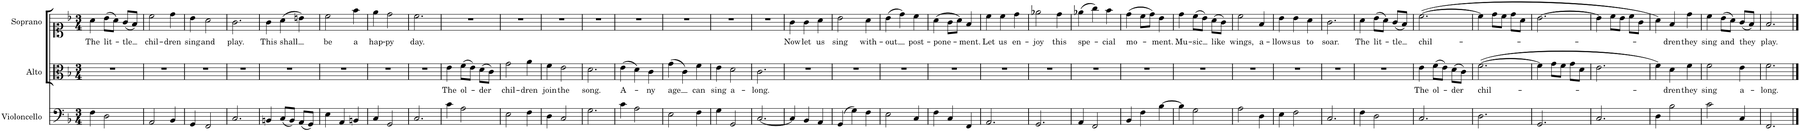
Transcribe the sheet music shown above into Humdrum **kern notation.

**kern	**kern	**text	**kern	**text
*part3	*part2	*part2	*part1	*part1
*staff3	*staff2	*staff2	*staff1	*staff1
*I"Violoncello	*I"Alto	*	*I"Soprano	*
*I'Vc.	*I'A.	*	*I'S.	*
*clefF4	*clefC3	*	*clefC1	*
*k[b-]	*k[b-]	*	*k[b-]	*
*M3/4	*M3/4	*	*M3/4	*
=1	=1	=1	=1	=1
!	!	!	!	!LO:LY:b
4F\	2.r	.	4a\	The
!	!	!	!	!LO:LY:b
2D\	.	.	(8b-\L	-lit-
.	.	.	8a\J)	.
!	!	!	!	!LO:LY:b
.	.	.	(8g/L	-tle
.	.	.	8f/J)	.
=2	=2	=2	=2	=2
!	!	!	!	!LO:LY:b
2AA/	2.r	.	2cc\	chil-
!	!	!	!	!LO:LY:b
4BB-/	.	.	4dd\	-dren
=3	=3	=3	=3	=3
!	!	!	!	!LO:LY:b
4GG/	2.r	.	4b-\	sing
!	!	!	!	!LO:LY:b
2FF/	.	.	2a\	and
=4	=4	=4	=4	=4
!	!	!	!	!LO:LY:b
2.C/	2.r	.	2.g\	play.
=5	=5	=5	=5	=5
!	!	!	!	!LO:LY:b
4BBn/	2.r	.	4g\	This
!	!	!	!	!LO:LY:b
(8C/L	.	.	(4a\	shall
8BB/J)	.	.	.	.
(8AA/L	.	.	4bn\)	.
8GG/J)	.	.	.	.
=6	=6	=6	=6	=6
!	!	!	!	!LO:LY:b
4E\	2.r	.	2cc\	be
4AA/	.	.	.	.
!	!	!	!	!LO:LY:b
4BBn/	.	.	4ff\	a
=7	=7	=7	=7	=7
!	!	!	!	!LO:LY:b
4C/	2.r	.	4ee\	hap-
!	!	!	!	!LO:LY:b
2GG/	.	.	2dd\	-py
=8	=8	=8	=8	=8
!	!	!	!	!LO:LY:b
2.C/	2.r	.	2.cc\	day.
=9	=9	=9	=9	=9
!	!	!LO:LY:b	!	!
4c\	4e\	The	2.r	.
!	!	!LO:LY:b	!	!
2A\	(8f\L	-ol-	.	.
.	8e\J)	.	.	.
!	!	!LO:LY:b	!	!
.	(8d\L	-der	.	.
.	8c\J)	.	.	.
=10	=10	=10	=10	=10
!	!	!LO:LY:b	!	!
2E\	2g\	chil-	2.r	.
!	!	!LO:LY:b	!	!
4F\	4a\	-dren	.	.
=11	=11	=11	=11	=11
!	!	!LO:LY:b	!	!
4D\	4f\	join	2.r	.
!	!	!LO:LY:b	!	!
2C/	2e\	the	.	.
=12	=12	=12	=12	=12
!	!	!LO:LY:b	!	!
2.G\	2.d\	song.	2.r	.
=13	=13	=13	=13	=13
!	!	!LO:LY:b	!	!
4c\	(4e\	A-	2.r	.
2A\	4d\)	.	.	.
!	!	!LO:LY:b	!	!
.	4c\	-ny	.	.
=14	=14	=14	=14	=14
!	!	!LO:LY:b	!	!
2E\	(4g\	age	2.r	.
.	4c\)	.	.	.
!	!	!LO:LY:b	!	!
4F\	4f\	can	.	.
=15	=15	=15	=15	=15
!	!	!LO:LY:b	!	!
4G\	4e\	sing	2.r	.
!	!	!LO:LY:b	!	!
2GG/	2d\	a-	.	.
=16	=16	=16	=16	=16
!	!	!LO:LY:b	!	!
[2.C/	2.c\	-long.	2.r	.
=17	=17	=17	=17	=17
!	!	!	!	!LO:LY:b
4C/]	2.r	.	4g\	Now
!	!	!	!	!LO:LY:b
4BB-/	.	.	4g\	let
!	!	!	!	!LO:LY:b
4AA/	.	.	4a\	us
=18	=18	=18	=18	=18
!	!	!	!	!LO:LY:b
(4GG/	2.r	.	2b-\	sing
4G\)	.	.	.	.
!	!	!	!	!LO:LY:b
4F\	.	.	4a\	with-
=19	=19	=19	=19	=19
!	!	!	!	!LO:LY:b
2E\	2.r	.	(4b-\	-out
.	.	.	4dd\)	.
!	!	!	!	!LO:LY:b
4C/	.	.	4cc\	post-
=20	=20	=20	=20	=20
!	!	!	!	!LO:LY:b
4F\	2.r	.	(4a\	-pone-
4C/	.	.	8g\L	.
.	.	.	8a\J)	.
!	!	!	!	!LO:LY:b
4FF/	.	.	4f/	-ment.
=21	=21	=21	=21	=21
!	!	!	!	!LO:LY:b
2.AA/	2.r	.	4cc\	Let
!	!	!	!	!LO:LY:b
.	.	.	4cc\	us
!	!	!	!	!LO:LY:b
.	.	.	4dd\	en-
=22	=22	=22	=22	=22
!	!	!	!	!LO:LY:b
2.GG/	2.r	.	2ee-X\	-joy
!	!	!	!	!LO:LY:b
.	.	.	4dd\	this
=23	=23	=23	=23	=23
!	!	!	!	!LO:LY:b
4AA/	2.r	.	(4ee-X\	spe-
2FF/	.	.	4gg\)	.
!	!	!	!	!LO:LY:b
.	.	.	4ff\	-cial
=24	=24	=24	=24	=24
!	!	!	!	!LO:LY:b
4BB-/	2.r	.	(4dd\	mo-
4F\	.	.	8cc\L	.
.	.	.	8dd\J)	.
!	!	!	!	!LO:LY:b
[4B-\	.	.	4b-\	-ment.
=25	=25	=25	=25	=25
!	!	!	!	!LO:LY:b
4B-\]	2.r	.	4dd\	Mu-
!	!	!	!	!LO:LY:b
2G\	.	.	(8cc\L	-sic
.	.	.	8b-\J)	.
!	!	!	!	!LO:LY:b
.	.	.	(8a\L	like
.	.	.	8g\J)	.
=26	=26	=26	=26	=26
!	!	!	!	!LO:LY:b
2A\	2.r	.	2cc\	wings,
!	!	!	!	!LO:LY:b
4D\	.	.	4f/	a-
=27	=27	=27	=27	=27
!	!	!	!	!LO:LY:b
4E\	2.r	.	4b-\	-llows
!	!	!	!	!LO:LY:b
2F\	.	.	4b-\	us
!	!	!	!	!LO:LY:b
.	.	.	4a\	to
=28	=28	=28	=28	=28
!	!	!	!	!LO:LY:b
2.C/	2.r	.	2.g\	soar.
=29	=29	=29	=29	=29
!	!	!	!	!LO:LY:b
4F\	2.r	.	4a\	The
!	!	!	!	!LO:LY:b
2D\	.	.	(8b-\L	-lit-
.	.	.	8a\J)	.
!	!	!	!	!LO:LY:b
.	.	.	(8g/L	-tle
.	.	.	8f/J)	.
=30	=30	=30	=30	=30
!	!	!LO:LY:b	!	!LO:LY:b
2.C/	4e\	The	([2.cc\	chil-
!	!	!LO:LY:b	!	!
.	(8f\L	ol-	.	.
.	8e\J)	.	.	.
!	!	!LO:LY:b	!	!
.	(8d\L	-der	.	.
.	8c\J)	.	.	.
=31	=31	=31	=31	=31
!	!	!LO:LY:b	!	!
2.D\	([2.f\	chil-	4cc\]	.
.	.	.	8dd\L	.
.	.	.	8cc\J	.
.	.	.	8dd\L	.
.	.	.	8a\J	.
=32	=32	=32	=32	=32
2.GG/	4f\]	.	[2.b-\	.
.	8g\L	.	.	.
.	8f\J	.	.	.
.	8g\L	.	.	.
.	8d\J	.	.	.
=33	=33	=33	=33	=33
2.C/	2.e\	.	4b-\]	.
.	.	.	8cc\L	.
.	.	.	8b-\J	.
.	.	.	8cc\L	.
.	.	.	8g\J	.
=34	=34	=34	=34	=34
4D\	4f\)	.	4a\)	.
!	!	!LO:LY:b	!	!LO:LY:b
2B-\	4d\	dren	4f/	-dren
!	!	!LO:LY:b	!	!LO:LY:b
.	4f\	they	4dd\	they
=35	=35	=35	=35	=35
!	!	!LO:LY:b	!	!LO:LY:b
2c\	2f\	sing	4cc\	sing
!	!	!	!	!LO:LY:b
.	.	.	(8b-\L	and
.	.	.	8a\J)	.
!	!	!LO:LY:b	!	!LO:LY:b
4C/	4e\	a-	(8g/L	they
.	.	.	8f/J)	.
=36	=36	=36	=36	=36
!	!	!LO:LY:b	!	!LO:LY:b
2.FF/	2.f\	-long.	2.f/	play.
==	==	==	==	==
*-	*-	*-	*-	*-
